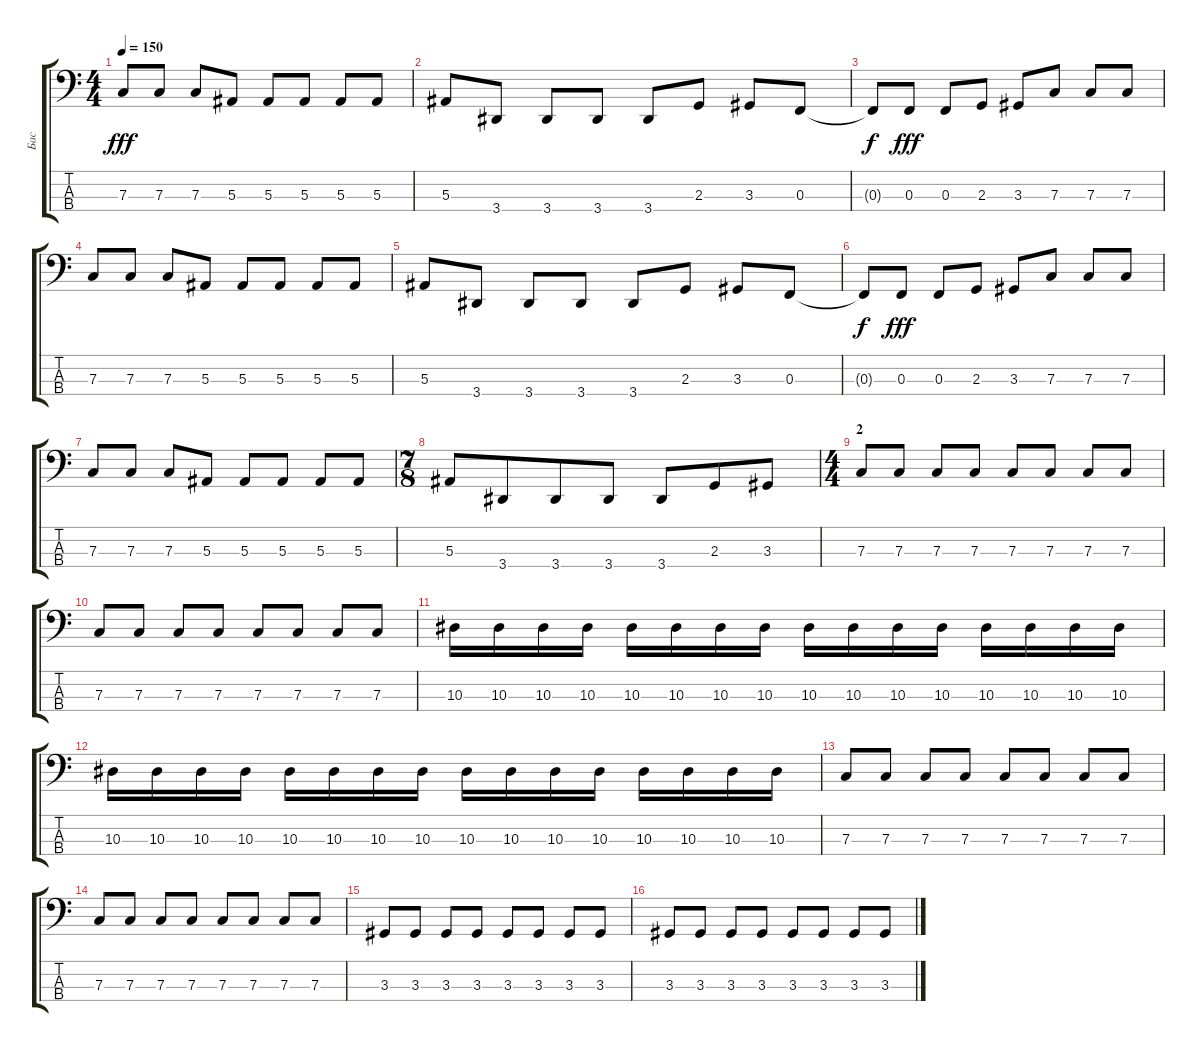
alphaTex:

\track ("Бас" "Бас") {instrument electricbassfinger}
\staff {score tabs}
\tuning (Eb2 Bb1 F1 C1) {hide}
\ts (4 4)
\tempo 150
\clef f4
\ks c
7.3.8{dy fff} 7.3.8 7.3.8 5.3.8 5.3.8 5.3.8 5.3.8 5.3.8 |
5.3.8 3.4.8 3.4.8 3.4.8 3.4.8 2.3.8 3.3.8 0.3.8 |
0.3{t}.8{dy f} 0.3.8{dy fff} 0.3.8 2.3.8 3.3.8 7.3.8 7.3.8 7.3.8 |
7.3.8 7.3.8 7.3.8 5.3.8 5.3.8 5.3.8 5.3.8 5.3.8 |
5.3.8 3.4.8 3.4.8 3.4.8 3.4.8 2.3.8 3.3.8 0.3.8 |
0.3{t}.8{dy f} 0.3.8{dy fff} 0.3.8 2.3.8 3.3.8 7.3.8 7.3.8 7.3.8 |
7.3.8 7.3.8 7.3.8 5.3.8 5.3.8 5.3.8 5.3.8 5.3.8 |
\ts (7 8)
5.3.8 3.4.8 3.4.8 3.4.8 3.4.8 2.3.8 3.3.8 |
\ts (4 4)
\section ("" "2")
7.3.8 7.3.8 7.3.8 7.3.8 7.3.8 7.3.8 7.3.8 7.3.8 |
7.3.8 7.3.8 7.3.8 7.3.8 7.3.8 7.3.8 7.3.8 7.3.8 |
10.3.16 10.3.16 10.3.16 10.3.16 10.3.16 10.3.16 10.3.16 10.3.16 10.3.16 10.3.16 10.3.16 10.3.16 10.3.16 10.3.16 10.3.16 10.3.16 |
10.3.16 10.3.16 10.3.16 10.3.16 10.3.16 10.3.16 10.3.16 10.3.16 10.3.16 10.3.16 10.3.16 10.3.16 10.3.16 10.3.16 10.3.16 10.3.16 |
7.3.8 7.3.8 7.3.8 7.3.8 7.3.8 7.3.8 7.3.8 7.3.8 |
7.3.8 7.3.8 7.3.8 7.3.8 7.3.8 7.3.8 7.3.8 7.3.8 |
3.3.8 3.3.8 3.3.8 3.3.8 3.3.8 3.3.8 3.3.8 3.3.8 |
3.3.8 3.3.8 3.3.8 3.3.8 3.3.8 3.3.8 3.3.8 3.3.8
